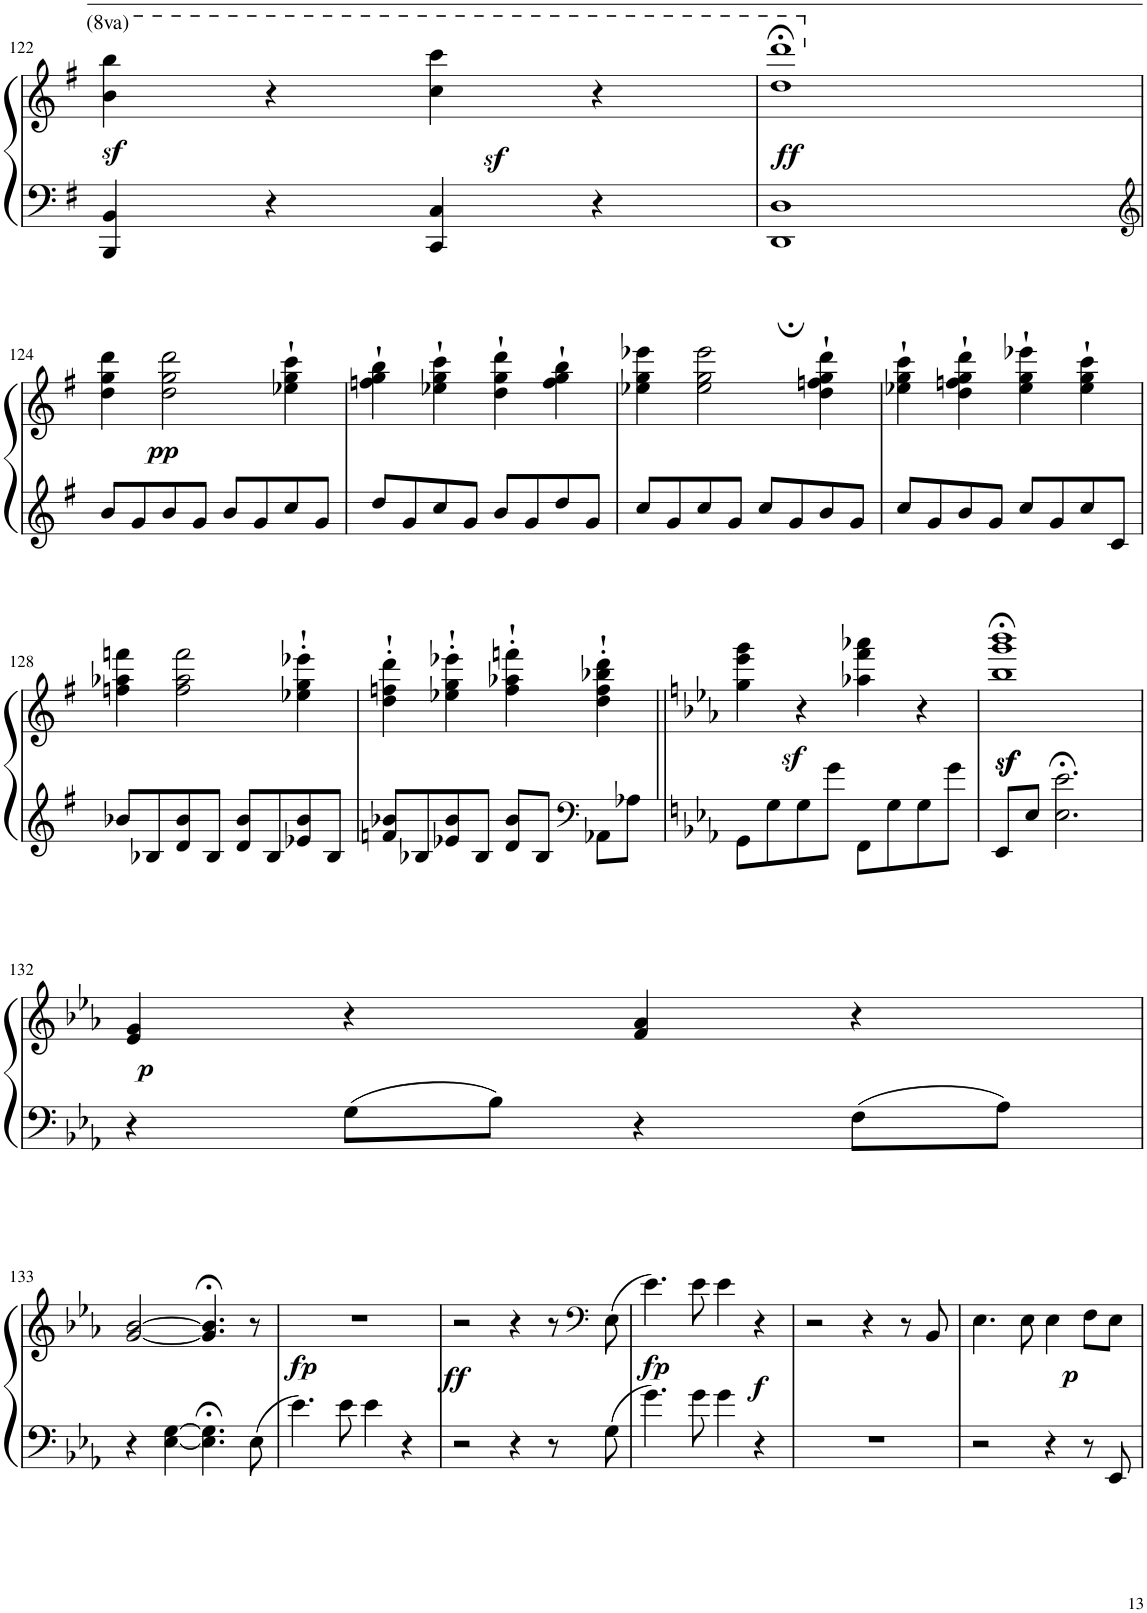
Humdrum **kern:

**kern	**kern	**dynam
*part1	*part1	*part1
*staff2	*staff1	*staff1/2
*I"Piano	*	*
*I'Pno	*	*
!!LO:PB:g=z
*clefF4	*clefG2	*
*k[f#]	*k[f#]	*
*M4/4	*M4/4	*
*met(c|)	*met(c|)	*
=122	=122	=122
4BBB/ 4BB/	4bb\z< 4bbb\z<	.
4r	4r	.
4CC/ 4C/	4ccc\z< 4cccc\z<	.
4r	4r	.
=123	=123	=123
!	!	!LO:DY:b
1DD; 1D;	1ddd;< 1dddd;<	ff
!!LO:LB:g=z
=124	=124	=124
*clefG2	*	*
!	!	!LO:DY:b
8b/L	4dd\ 4gg\ 4ddd\	pp
8g/	.	.
8b/	2dd\ 2gg\ 2ddd\	.
8g/J	.	.
8b/L	.	.
8g/	.	.
8cc/	4ee-X\'` 4gg\'` 4ccc\'`	.
8g/J	.	.
=125	=125	=125
8dd/L	4ffn\'` 4gg\'` 4bb\'`	.
8g/	.	.
8cc/	4ee-X\'` 4gg\'` 4ccc\'`	.
8g/J	.	.
8b/L	4dd\'` 4gg\'` 4ddd\'`	.
8g/	.	.
8dd/	4ff\'` 4gg\'` 4bb\'`	.
8g/J	.	.
=126	=126	=126
8cc/L	4ee-X\ 4gg\ 4eee-X\	.
8g/	.	.
8cc/	2ee-\ 2gg\ 2eee-\	.
8g/J	.	.
8cc/L	.	.
8g/	.	.
8b/	4dd\'` 4ffn\'` 4gg\'` 4ddd\'`	.
8g/J	.	.
=127	=127	=127
8cc/L	4ee-X\'` 4gg\'` 4ccc\'`	.
8g/	.	.
8b/	4dd\'` 4ffn\'` 4gg\'` 4ddd\'`	.
8g/J	.	.
8cc/L	4ee-\'` 4gg\'` 4eee-X\'`	.
8g/	.	.
8cc/	4ee-\'` 4gg\'` 4ccc\'`	.
8c/J	.	.
!!LO:LB:g=z
=128	=128	=128
8b-X/L	4ffn\ 4aa-X\ 4fffn\	.
8B-X/	.	.
8d/ 8b-/	2ff\ 2aa-\ 2fff\	.
8B-/J	.	.
8d/ 8b-/L	.	.
8B-/	.	.
8e-X/ 8b-/	4ee-X\'` 4gg\'` 4eee-X\'`	.
8B-/J	.	.
=129	=129	=129
8fn/ 8b-X/L	4dd\'` 4ffn\'` 4ddd\'`	.
8B-X/	.	.
8e-X/ 8b-/	4ee-X\'` 4gg\'` 4eee-X\'`	.
8B-/J	.	.
8d/ 8b-/L	4ff\'` 4aa-X\'` 4fffn\'`	.
8B-/J	.	.
*clefF4	*	*
8AA-X\L	4dd\'` 4ff\'` 4bb-X\'` 4ddd\'`	.
8A-X\J	.	.
=130||	=130||	=130||
*k[b-e-a-]	*k[b-e-a-]	*
8GG\L	4gg\z< 4eee-\z< 4ggg\z<	.
8G\	.	.
8G\	4r	.
8g\J	.	.
8FF\L	4aa-X\z< 4fff\z< 4aaa-X\z<	.
8G\	.	.
8G\	4r	.
8g\J	.	.
=131	=131	=131
8EE-/L	1bb-z<;< 1gggz<;< 1bbb-z<;<	.
8E-/J	.	.
2.E-\;< 2.e-\;<	.	.
!!LO:LB:g=z
=132	=132	=132
!	!	!LO:DY:b
4r	4e-/ 4g/	p
8G\L	4r	.
8B-\J	.	.
4r	4f/ 4a-/	.
8F\L	4r	.
8A-\J	.	.
!!LO:LB:g=z
=133	=133	=133
4r	[2g/ [2b-/	.
[4E-\ [4G\	.	.
4.E-\];< 4.G\];<	4.g/];< 4.b-/];<	.
!	!	!LO:DY:b
8E-\	8r	ff
=134	=134	=134
!	!	!LO:DY:b
4.e-\	1r	fp
8e-\	.	.
4e-\	.	.
4r	.	.
=135	=135	=135
2r	2r	.
4r	4r	.
8r	8r	.
*	*clefF4	*
!	!	!LO:DY:b
8G\	(8E-\	f
=136	=136	=136
!	!	!LO:DY:b
4.g\	4.e-\)	fp
8g\	8e-\	.
4g\	4e-\	.
4r	4r	.
=137	=137	=137
1r	2r	.
.	4r	.
.	8r	.
!	!	!LO:DY:b
.	8BB-/	p
=138	=138	=138
2r	4.E-\	.
.	8E-\	.
4r	4E-\	.
8r	8F\L	.
8EE-/	8E-\J	.
=	=	=
*-	*-	*-
